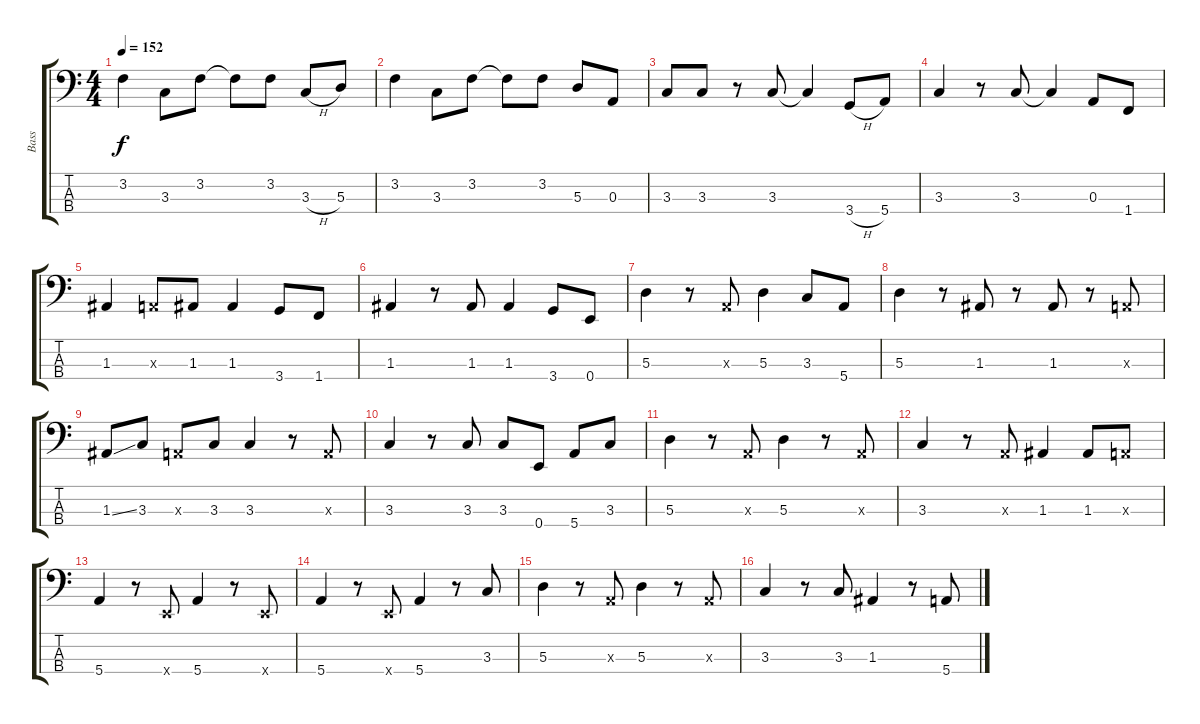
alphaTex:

\track ("Bass" "Bass") {instrument electricbassfinger}
\staff {score tabs}
\tuning (G2 D2 A1 E1) {hide}
\ts (4 4)
\tempo 152
\clef f4
\ks c
3.2.4{dy f} 3.3.8 3.2.8 3.2{t}.8 3.2.8 3.3{h}.8 5.3.8 |
3.2.4 3.3.8 3.2.8 3.2{t}.8 3.2.8 5.3.8 0.3.8 |
3.3.8 3.3.8 r.8 3.3.8 3.3{t}.4 3.4{h}.8 5.4.8 |
3.3.4 r.8 3.3.8 3.3{t}.4 0.3.8 1.4.8 |
1.3.4 0.3{x}.8 1.3.8 1.3.4 3.4.8 1.4.8 |
1.3.4 r.8 1.3.8 1.3.4 3.4.8 0.4.8 |
5.3.4 r.8 0.3{x}.8 5.3.4 3.3.8 5.4.8 |
5.3.4 r.8 1.3.8 r.8 1.3.8 r.8 0.3{x}.8 |
1.3{ss}.8 3.3.8 0.3{x}.8 3.3.8 3.3.4 r.8 0.3{x}.8 |
3.3.4 r.8 3.3.8 3.3.8 0.4.8 5.4.8 3.3.8 |
5.3.4 r.8 0.3{x}.8 5.3.4 r.8 0.3{x}.8 |
3.3.4 r.8 0.3{x}.8 1.3.4 1.3.8 0.3{x}.8 |
5.4.4 r.8 0.4{x}.8 5.4.4 r.8 0.4{x}.8 |
5.4.4 r.8 0.4{x}.8 5.4.4 r.8 3.3.8 |
5.3.4 r.8 0.3{x}.8 5.3.4 r.8 0.3{x}.8 |
3.3.4 r.8 3.3.8 1.3.4 r.8 5.4.8
